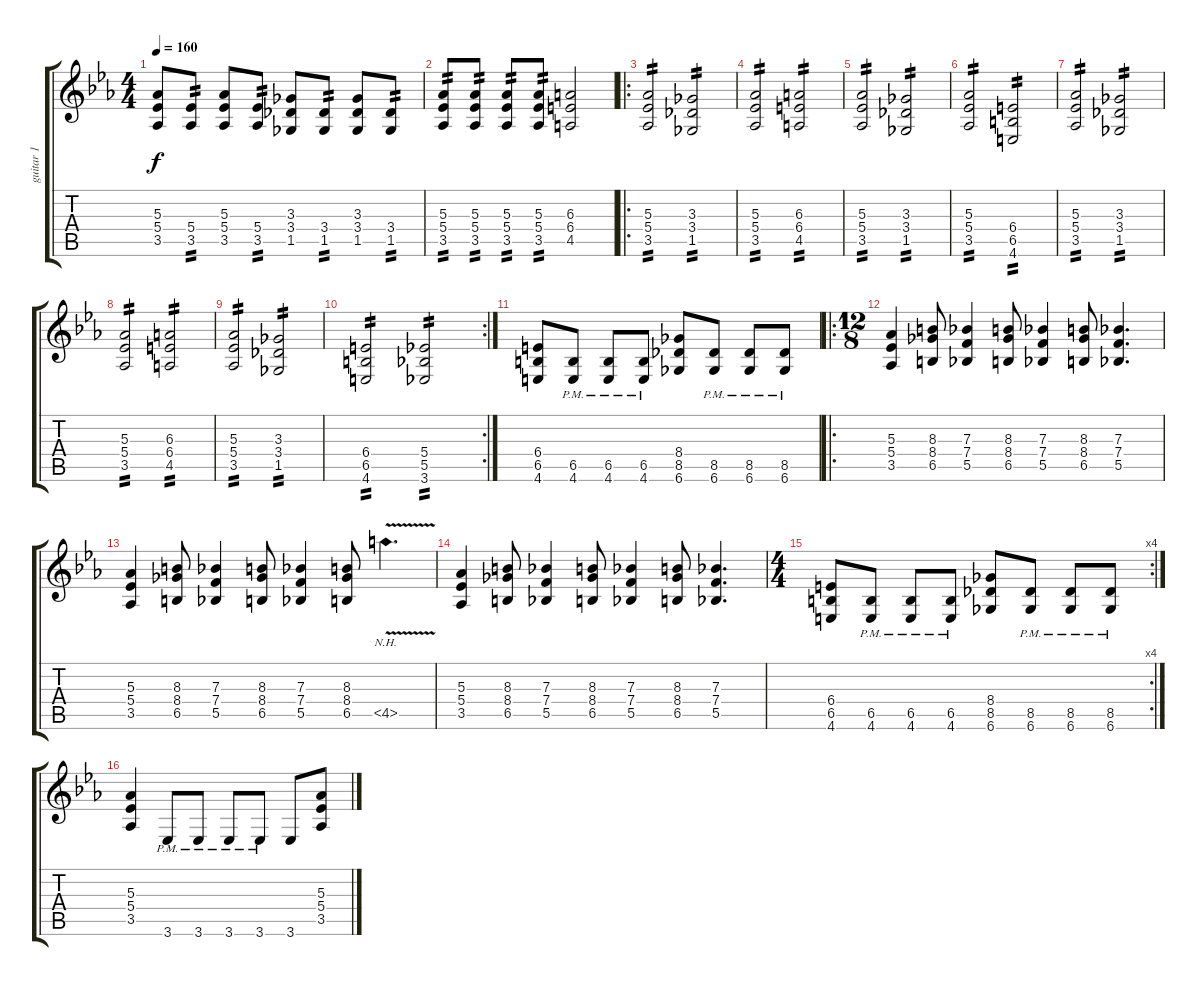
\track ("guitar 1" "guitar 1") {instrument distortionguitar}
\staff {score tabs}
\tuning (C4 G3 Eb3 Bb2 F2 C2) {hide}
\ts (4 4)
\tempo 160
\clef g2
\ks cminor
(5.3 5.4 3.5).8{dy f} (5.4 3.5).8{tp 2} (5.3 5.4 3.5).8 (5.4 3.5).8{tp 2} (3.3 3.4 1.5).8 (3.4 1.5).8{tp 2} (3.3 3.4 1.5).8 (3.4 1.5).8{tp 2} |
(5.3 5.4 3.5).8{tp 2} (5.3 5.4 3.5).8{tp 2} (5.3 5.4 3.5).8{tp 2} (5.3 5.4 3.5).8{tp 2} (6.3 6.4 4.5).2 |
\ro
(5.3 5.4 3.5).2{tp 2} (3.3 3.4 1.5).2{tp 2} |
(5.3 5.4 3.5).2{tp 2} (6.3 6.4 4.5).2{tp 2} |
(5.3 5.4 3.5).2{tp 2} (3.3 3.4 1.5).2{tp 2} |
(5.3 5.4 3.5).2{tp 2} (6.4 6.5 4.6).2{tp 2} |
(5.3 5.4 3.5).2{tp 2} (3.3 3.4 1.5).2{tp 2} |
(5.3 5.4 3.5).2{tp 2} (6.3 6.4 4.5).2{tp 2} |
(5.3 5.4 3.5).2{tp 2} (3.3 3.4 1.5).2{tp 2} |
\rc 2
(6.4 6.5 4.6).2{tp 2} (5.4 5.5 3.6).2{tp 2} |
(6.4 6.5 4.6).8 (6.5{pm} 4.6{pm}).8 (6.5{pm} 4.6{pm}).8 (6.5{pm} 4.6{pm}).8 (8.4 8.5 6.6).8 (8.5{pm} 6.6{pm}).8 (8.5{pm} 6.6{pm}).8 (8.5{pm} 6.6{pm}).8 |
\ro
\ts (12 8)
(5.3 5.4 3.5).4 (8.3 8.4 6.5).8 (7.3 7.4 5.5).4 (8.3 8.4 6.5).8 (7.3 7.4 5.5).4 (8.3 8.4 6.5).8 (7.3 7.4 5.5).4{d} |
(5.3 5.4 3.5).4 (8.3 8.4 6.5).8 (7.3 7.4 5.5).4 (8.3 8.4 6.5).8 (7.3 7.4 5.5).4 (8.3 8.4 6.5).8 4.5{nh v}.4{d} |
(5.3 5.4 3.5).4 (8.3 8.4 6.5).8 (7.3 7.4 5.5).4 (8.3 8.4 6.5).8 (7.3 7.4 5.5).4 (8.3 8.4 6.5).8 (7.3 7.4 5.5).4{d} |
\rc 4
\ts (4 4)
(6.4 6.5 4.6).8 (6.5{pm} 4.6{pm}).8 (6.5{pm} 4.6{pm}).8 (6.5{pm} 4.6{pm}).8 (8.4 8.5 6.6).8 (8.5{pm} 6.6{pm}).8 (8.5{pm} 6.6{pm}).8 (8.5{pm} 6.6{pm}).8 |
(5.3 5.4 3.5).4 3.6{pm}.8 3.6{pm}.8 3.6{pm}.8 3.6{pm}.8 3.6.8 (5.3 5.4 3.5).8
